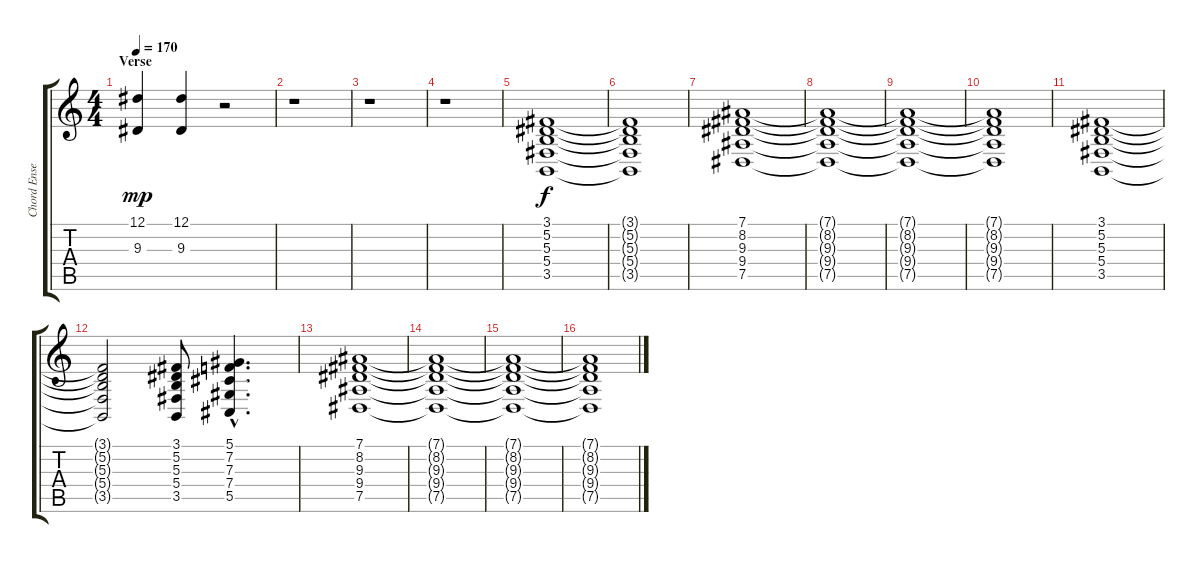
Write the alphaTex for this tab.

\track ("Chord Ensemble" "Chord Ense") {instrument stringensemble1}
\staff {score tabs}
\tuning (Eb4 Bb3 Gb3 Db3 Ab2 Eb2) {hide}
\ts (4 4)
\section ("" "Verse")
\tempo 170
\clef g2
\ks c
(12.1 9.3).4{dy mp} (12.1 9.3).4 r.2 |
r.1 |
r.1 |
r.1 |
(3.1 5.2 5.3 5.4 3.5).1{dy f} |
(3.1{t} 5.2{t} 5.3{t} 5.4{t} 3.5{t}).1 |
(7.1 8.2 9.3 9.4 7.5).1 |
(7.1{t} 8.2{t} 9.3{t} 9.4{t} 7.5{t}).1 |
(7.1{t} 8.2{t} 9.3{t} 9.4{t} 7.5{t}).1 |
(7.1{t} 8.2{t} 9.3{t} 9.4{t} 7.5{t}).1 |
(3.1 5.2 5.3 5.4 3.5).1 |
(3.1{t} 5.2{t} 5.3{t} 5.4{t} 3.5{t}).2 (3.1 5.2 5.3 5.4 3.5).8 (5.1{hac} 7.2{hac} 7.3{hac} 7.4{hac} 5.5{hac}).4{d} |
\section ("" "")
(7.1 8.2 9.3 9.4 7.5).1 |
(7.1{t} 8.2{t} 9.3{t} 9.4{t} 7.5{t}).1 |
(7.1{t} 8.2{t} 9.3{t} 9.4{t} 7.5{t}).1 |
(7.1{t} 8.2{t} 9.3{t} 9.4{t} 7.5{t}).1
